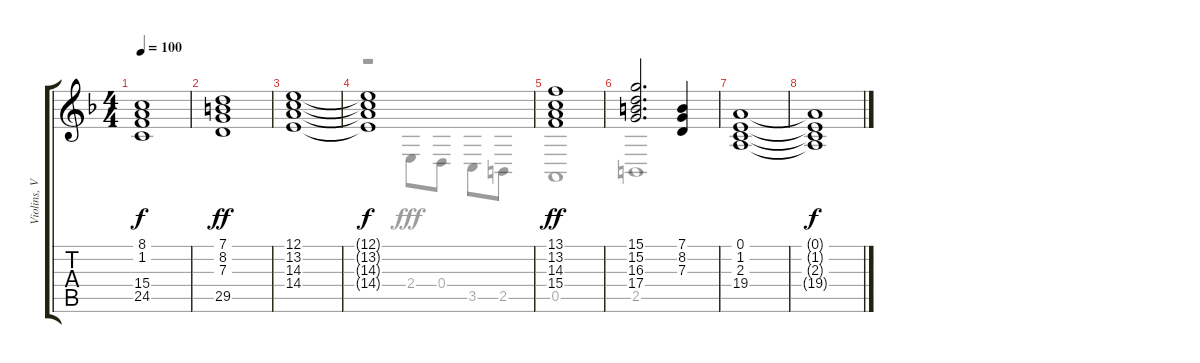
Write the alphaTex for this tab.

\track ("Violins, Violas" "Violins, V") {instrument stringensemble1}
\staff {score tabs}
\tuning (E4 B3 G3 D3 A2 E2) {hide}
\voice
\ts (4 4)
\tempo 100
\clef g2
\ks dminor
(8.1 1.2 15.4 24.5).1{dy f instrument choiraahs} |
(7.1 8.2 7.3 29.5).1{dy ff} |
(12.1 13.2 14.3 14.4).1 |
(12.1{t} 13.2{t} 14.3{t} 14.4{t}).1{dy f} |
(13.1 13.2 14.3 15.4).1{dy ff} |
(15.1 15.2 16.3 17.4).2{d} (7.1 8.2 7.3).4 |
(0.1 1.2 2.3 19.4).1 |
(0.1{t} 1.2{t} 2.3{t} 19.4{t}).1{dy f volume 0} |
|
\voice
\clef g2
\ottava regular
\simile none
\ks dminor
|
|
|
r.2 2.4.8{dy fff} 0.4.8 3.5.8 2.5.8 |
0.5.1{dy ff} |
2.5.1 |
|
|
|
